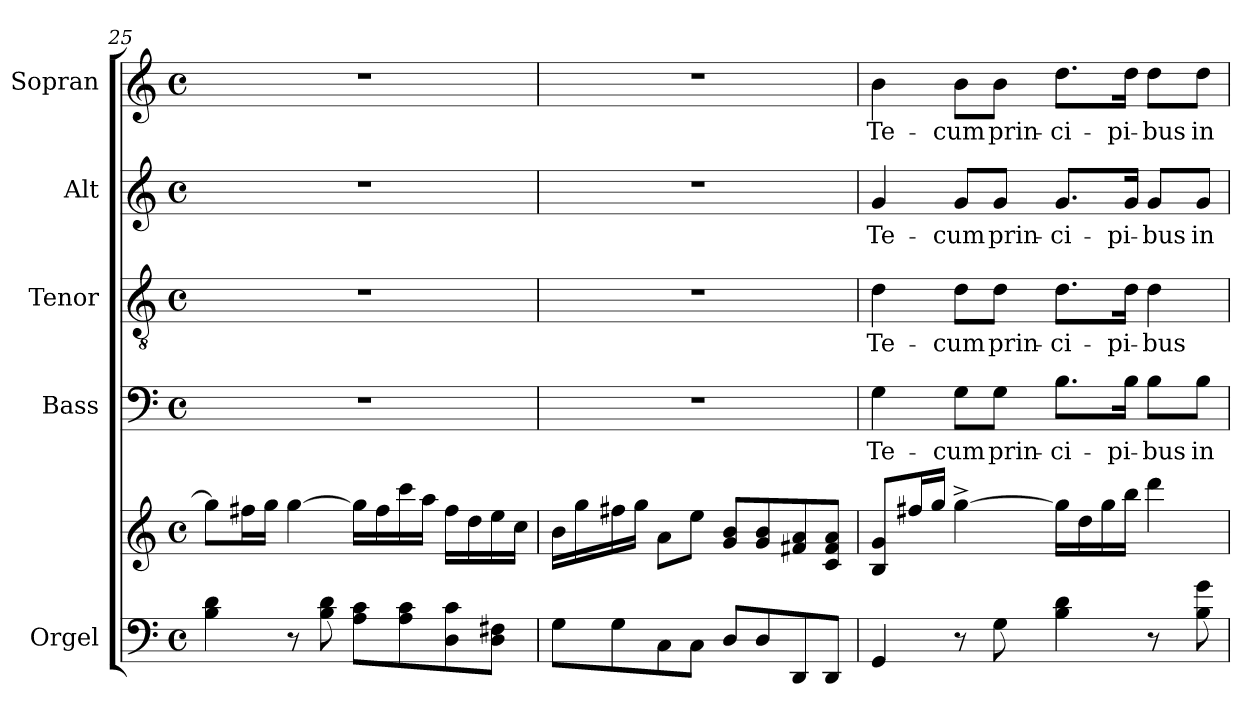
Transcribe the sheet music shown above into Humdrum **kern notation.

**kern	**kern	**kern	**text	**kern	**text	**kern	**text	**kern	**text
*part5	*part5	*part4	*part4	*part3	*part3	*part2	*part2	*part1	*part1
*staff6	*staff5	*staff4	*staff4	*staff3	*staff3	*staff2	*staff2	*staff1	*staff1
*I"Orgel	*	*I"Bass	*	*I"Tenor	*	*I"Alt	*	*I"Sopran	*
*I'Org.	*	*I'B.	*	*I'T.	*	*I'A.	*	*I'S.	*
!!LO:PB:g=z
*clefF4	*clefG2	*clefF4	*	*clefGv2	*	*clefG2	*	*clefG2	*
*k[]	*k[]	*k[]	*	*k[]	*	*k[]	*	*k[]	*
*C:	*C:	*C:	*	*C:	*	*C:	*	*C:	*
*M4/4	*M4/4	*M4/4	*	*M4/4	*	*M4/4	*	*M4/4	*
*met(c)	*met(c)	*met(c)	*	*met(c)	*	*met(c)	*	*met(c)	*
=25	=25	=25	=25	=25	=25	=25	=25	=25	=25
4B\ 4d\	8gg\L]	1r	.	1r	.	1r	.	1r	.
.	16ff#X\L	.	.	.	.	.	.	.	.
.	16gg\JJ	.	.	.	.	.	.	.	.
8r	[4gg\	.	.	.	.	.	.	.	.
8B\ 8d\	.	.	.	.	.	.	.	.	.
8A\ 8c\L	16gg\LL]	.	.	.	.	.	.	.	.
.	16ff#\	.	.	.	.	.	.	.	.
8A\ 8c\	16ccc\	.	.	.	.	.	.	.	.
.	16aa\JJ	.	.	.	.	.	.	.	.
8D\ 8c\	16ff#\LL	.	.	.	.	.	.	.	.
.	16dd\	.	.	.	.	.	.	.	.
8D\ 8F#X\J	16ee\	.	.	.	.	.	.	.	.
.	16cc\JJ	.	.	.	.	.	.	.	.
=26	=26	=26	=26	=26	=26	=26	=26	=26	=26
8G\L	16b\LL	1r	.	1r	.	1r	.	1r	.
.	16gg\	.	.	.	.	.	.	.	.
8G\	16ff#X\	.	.	.	.	.	.	.	.
.	16gg\JJ	.	.	.	.	.	.	.	.
8C\	8a\L	.	.	.	.	.	.	.	.
8C\J	8ee\J	.	.	.	.	.	.	.	.
8D/L	8g/ 8b/L	.	.	.	.	.	.	.	.
8D/	8g/ 8b/	.	.	.	.	.	.	.	.
8DD/	8f#X/ 8a/	.	.	.	.	.	.	.	.
8DD/J	8c/ 8f#/ 8a/J	.	.	.	.	.	.	.	.
=27	=27	=27	=27	=27	=27	=27	=27	=27	=27
!	!	!	!LO:LY:b	!	!LO:LY:b	!	!LO:LY:b	!	!LO:LY:b
4GG/	8B/ 8g/L	4G\	Te-	4d\	Te-	4g/	Te-	4b\	Te-
.	16ff#X/L	.	.	.	.	.	.	.	.
.	16gg/JJ	.	.	.	.	.	.	.	.
!	!	!	!LO:LY:b	!	!LO:LY:b	!	!LO:LY:b	!	!LO:LY:b
8r	[4gg^>\	8G\L	-cum	8d\L	-cum	8g/L	-cum	8b\L	-cum
!	!	!	!LO:LY:b	!	!LO:LY:b	!	!LO:LY:b	!	!LO:LY:b
8G\	.	8G\J	prin-	8d\J	prin-	8g/J	prin-	8b\J	prin-
!	!	!	!LO:LY:b	!	!LO:LY:b	!	!LO:LY:b	!	!LO:LY:b
4B\ 4d\	16gg\LL]	8.B\L	-ci-	8.d\L	-ci-	8.g/L	-ci-	8.dd\L	-ci-
.	16dd\	.	.	.	.	.	.	.	.
.	16gg\	.	.	.	.	.	.	.	.
!	!	!	!LO:LY:b	!	!LO:LY:b	!	!LO:LY:b	!	!LO:LY:b
.	16bb\JJ	16B\Jk	-pi-	16d\Jk	-pi-	16g/Jk	-pi-	16dd\Jk	-pi-
!	!	!	!LO:LY:b	!	!LO:LY:b	!	!LO:LY:b	!	!LO:LY:b
8r	4ddd\	8B\L	-bus	4d\	-bus	8g/L	-bus	8dd\L	-bus
!	!	!	!LO:LY:b	!	!	!	!LO:LY:b	!	!LO:LY:b
8B\ 8g\	.	8B\J	in	.	.	8g/J	in	8dd\J	in
=	=	=	=	=	=	=	=	=	=
*-	*-	*-	*-	*-	*-	*-	*-	*-	*-
